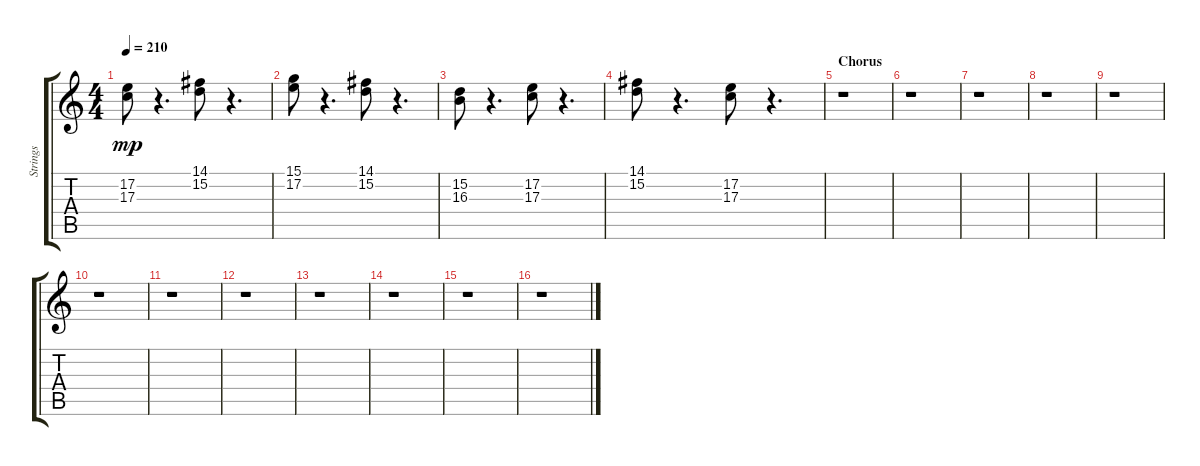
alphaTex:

\track ("Strings" "Strings") {instrument pizzicatostrings}
\staff {score tabs}
\tuning (E4 B3 G3 D3 A2 E2) {hide}
\ts (4 4)
\tempo 210
\clef g2
\ks c
(17.2 17.3).8{dy mp} r.4{d} (14.1 15.2).8 r.4{d} |
(15.1 17.2).8 r.4{d} (14.1 15.2).8 r.4{d} |
(15.2 16.3).8 r.4{d} (17.2 17.3).8 r.4{d} |
(14.1 15.2).8 r.4{d} (17.2 17.3).8 r.4{d} |
\section ("" "Chorus")
r.1 |
r.1 |
r.1 |
r.1 |
r.1 |
r.1 |
r.1 |
r.1 |
r.1 |
r.1 |
r.1 |
r.1
